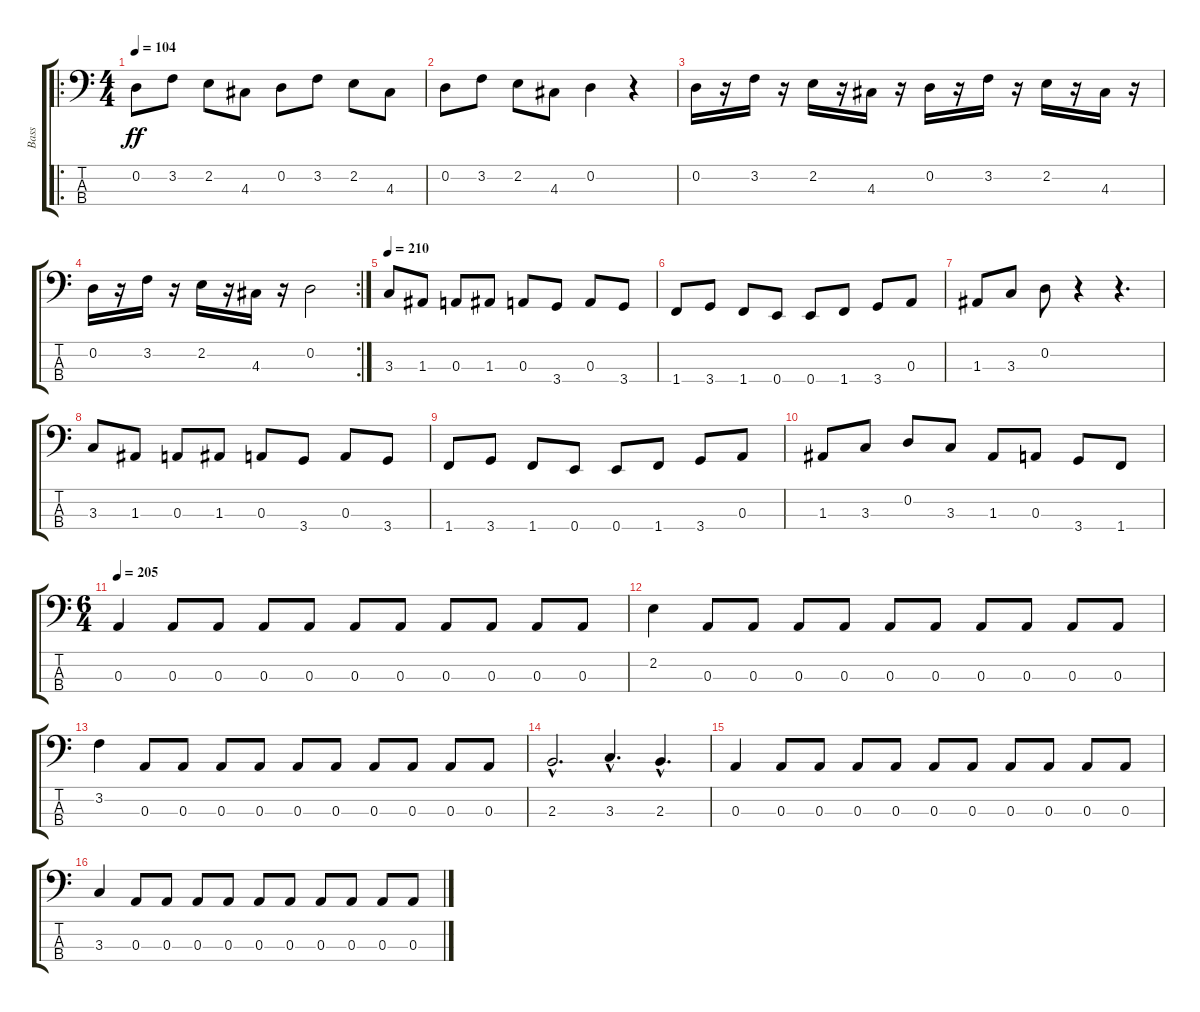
\track ("Bass" "Bass") {instrument electricbasspick}
\staff {score tabs}
\tuning (G2 D2 A1 E1) {hide}
\ro
\ts (4 4)
\tempo 104
\clef f4
\ks c
0.2.8{dy ff} 3.2.8 2.2.8 4.3.8 0.2.8 3.2.8 2.2.8 4.3.8 |
0.2.8 3.2.8 2.2.8 4.3.8 0.2.4 r.4 |
0.2.16 r.16 3.2.16 r.16 2.2.16 r.16 4.3.16 r.16 0.2.16 r.16 3.2.16 r.16 2.2.16 r.16 4.3.16 r.16 |
\rc 2
0.2.16 r.16 3.2.16 r.16 2.2.16 r.16 4.3.16 r.16 0.2.2 |
\tempo 210
3.3.8 1.3.8 0.3.8 1.3.8 0.3.8 3.4.8 0.3.8 3.4.8 |
1.4.8 3.4.8 1.4.8 0.4.8 0.4.8 1.4.8 3.4.8 0.3.8 |
1.3.8 3.3.8 0.2.8 r.4 r.4{d} |
3.3.8 1.3.8 0.3.8 1.3.8 0.3.8 3.4.8 0.3.8 3.4.8 |
1.4.8 3.4.8 1.4.8 0.4.8 0.4.8 1.4.8 3.4.8 0.3.8 |
1.3.8 3.3.8 0.2.8 3.3.8 1.3.8 0.3.8 3.4.8 1.4.8 |
\ts (6 4)
\tempo 205
0.3.4 0.3.8 0.3.8 0.3.8 0.3.8 0.3.8 0.3.8 0.3.8 0.3.8 0.3.8 0.3.8 |
2.2.4 0.3.8 0.3.8 0.3.8 0.3.8 0.3.8 0.3.8 0.3.8 0.3.8 0.3.8 0.3.8 |
3.2.4 0.3.8 0.3.8 0.3.8 0.3.8 0.3.8 0.3.8 0.3.8 0.3.8 0.3.8 0.3.8 |
2.3{hac}.2{d} 3.3{hac}.4{d} 2.3{hac}.4{d} |
0.3.4 0.3.8 0.3.8 0.3.8 0.3.8 0.3.8 0.3.8 0.3.8 0.3.8 0.3.8 0.3.8 |
3.3.4 0.3.8 0.3.8 0.3.8 0.3.8 0.3.8 0.3.8 0.3.8 0.3.8 0.3.8 0.3.8
